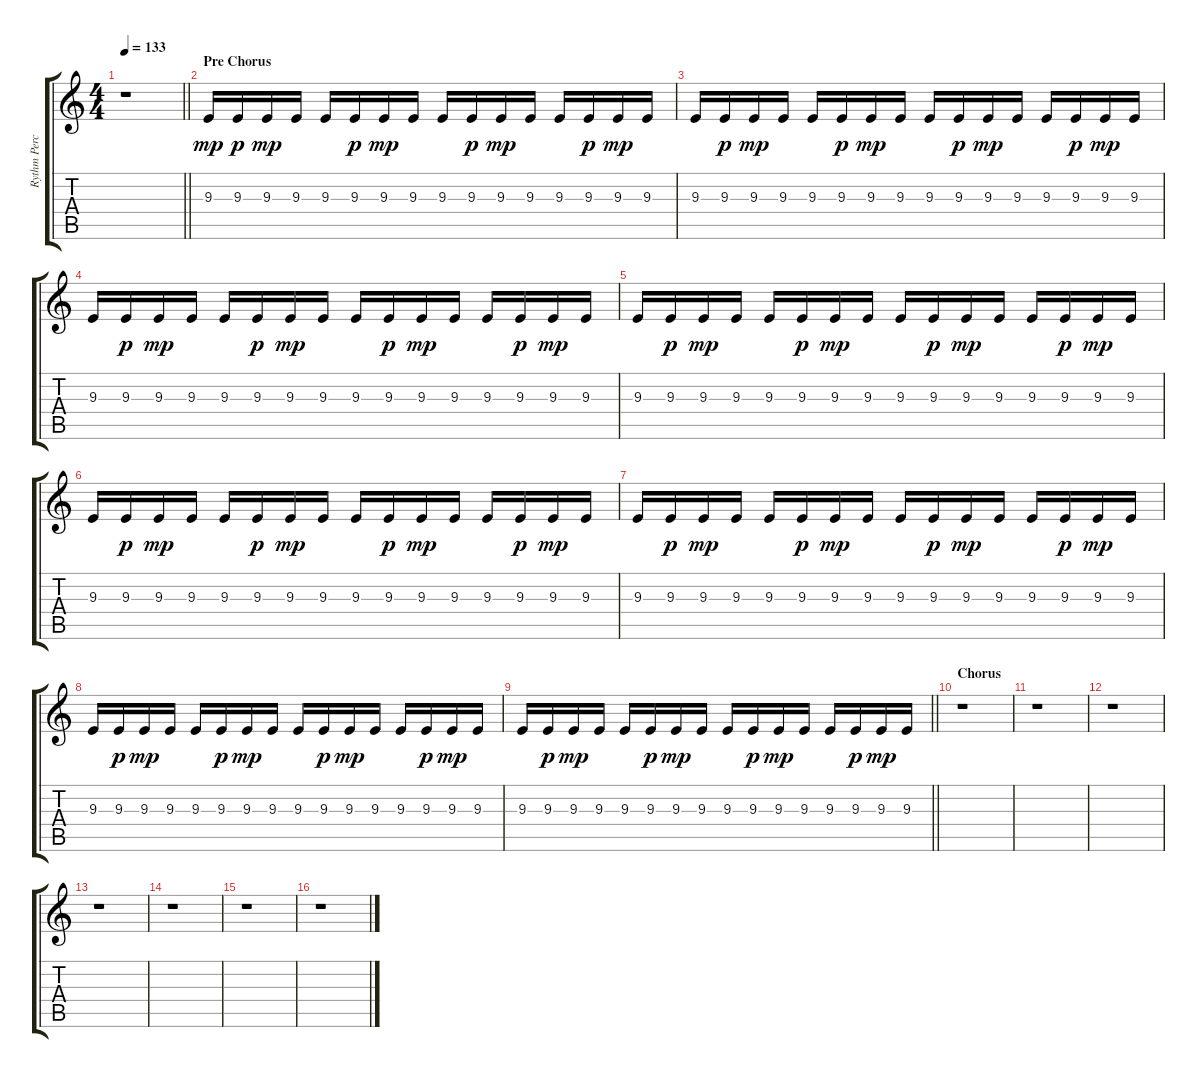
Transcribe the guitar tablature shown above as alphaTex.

\track ("Rythm Percussion" "Rythm Perc") {instrument shamisen}
\staff {score tabs}
\tuning (E4 B3 G3 D3 A2 E2) {hide}
\ts (4 4)
\tempo 133
\clef g2
\barLineRight lightlight
\ks c
r.1{dy mp} |
\section ("" "Pre Chorus")
9.3.16{volume 0} 9.3.16{dy p} 9.3.16{dy mp} 9.3.16 9.3.16 9.3.16{dy p} 9.3.16{dy mp} 9.3.16 9.3.16 9.3.16{dy p} 9.3.16{dy mp} 9.3.16 9.3.16 9.3.16{dy p} 9.3.16{dy mp} 9.3.16 |
9.3.16 9.3.16{dy p} 9.3.16{dy mp} 9.3.16 9.3.16 9.3.16{dy p} 9.3.16{dy mp} 9.3.16 9.3.16 9.3.16{dy p} 9.3.16{dy mp} 9.3.16 9.3.16 9.3.16{dy p} 9.3.16{dy mp} 9.3.16 |
9.3.16{volume 13} 9.3.16{dy p} 9.3.16{dy mp} 9.3.16 9.3.16 9.3.16{dy p} 9.3.16{dy mp} 9.3.16 9.3.16 9.3.16{dy p} 9.3.16{dy mp} 9.3.16 9.3.16 9.3.16{dy p} 9.3.16{dy mp} 9.3.16 |
9.3.16 9.3.16{dy p} 9.3.16{dy mp} 9.3.16 9.3.16 9.3.16{dy p} 9.3.16{dy mp} 9.3.16 9.3.16 9.3.16{dy p} 9.3.16{dy mp} 9.3.16 9.3.16 9.3.16{dy p} 9.3.16{dy mp} 9.3.16 |
9.3.16 9.3.16{dy p} 9.3.16{dy mp} 9.3.16 9.3.16 9.3.16{dy p} 9.3.16{dy mp} 9.3.16 9.3.16 9.3.16{dy p} 9.3.16{dy mp} 9.3.16 9.3.16 9.3.16{dy p} 9.3.16{dy mp} 9.3.16 |
9.3.16 9.3.16{dy p} 9.3.16{dy mp} 9.3.16 9.3.16 9.3.16{dy p} 9.3.16{dy mp} 9.3.16 9.3.16 9.3.16{dy p} 9.3.16{dy mp} 9.3.16 9.3.16 9.3.16{dy p} 9.3.16{dy mp} 9.3.16 |
9.3.16 9.3.16{dy p} 9.3.16{dy mp} 9.3.16 9.3.16 9.3.16{dy p} 9.3.16{dy mp} 9.3.16 9.3.16 9.3.16{dy p} 9.3.16{dy mp} 9.3.16 9.3.16 9.3.16{dy p} 9.3.16{dy mp} 9.3.16 |
\barLineRight lightlight
9.3.16 9.3.16{dy p} 9.3.16{dy mp} 9.3.16 9.3.16 9.3.16{dy p} 9.3.16{dy mp} 9.3.16 9.3.16 9.3.16{dy p} 9.3.16{dy mp} 9.3.16 9.3.16 9.3.16{dy p} 9.3.16{dy mp} 9.3.16 |
\section ("" "Chorus")
r.1 |
r.1 |
r.1 |
r.1 |
r.1 |
r.1 |
r.1
